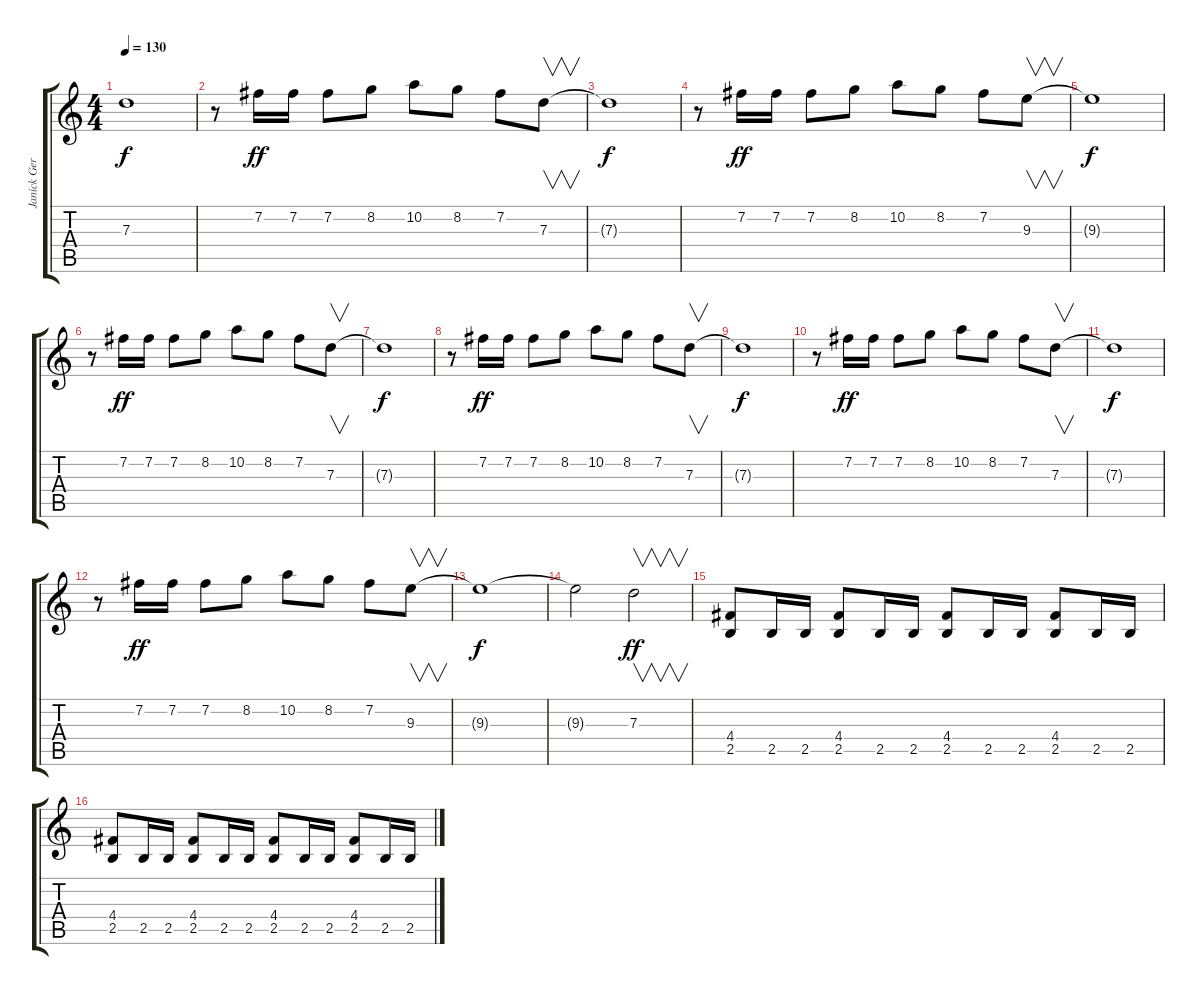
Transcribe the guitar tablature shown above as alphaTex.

\track ("Janick Gers" "Janick Ger") {instrument overdrivenguitar}
\staff {score tabs}
\tuning (E4 B3 G3 D3 A2 E2) {hide}
\ts (4 4)
\tempo 130
\clef g2
\ks c
7.3{t}.1{dy f} |
r.8 7.2.16{dy ff} 7.2.16 7.2.8 8.2.8 10.2.8 8.2.8 7.2.8 7.3.8{v} |
7.3{t}.1{dy f} |
r.8 7.2.16{dy ff} 7.2.16 7.2.8 8.2.8 10.2.8 8.2.8 7.2.8 9.3.8{v} |
9.3{t}.1{dy f} |
r.8 7.2.16{dy ff} 7.2.16 7.2.8 8.2.8 10.2.8 8.2.8 7.2.8 7.3.8{v} |
7.3{t}.1{dy f} |
r.8 7.2.16{dy ff} 7.2.16 7.2.8 8.2.8 10.2.8 8.2.8 7.2.8 7.3.8{v} |
7.3{t}.1{dy f} |
r.8 7.2.16{dy ff} 7.2.16 7.2.8 8.2.8 10.2.8 8.2.8 7.2.8 7.3.8{v} |
7.3{t}.1{dy f} |
r.8 7.2.16{dy ff} 7.2.16 7.2.8 8.2.8 10.2.8 8.2.8 7.2.8 9.3.8{v} |
9.3{t}.1{dy f} |
9.3{t}.2 7.3.2{v dy ff} |
(4.4 2.5).8 2.5.16 2.5.16 (4.4 2.5).8 2.5.16 2.5.16 (4.4 2.5).8 2.5.16 2.5.16 (4.4 2.5).8 2.5.16 2.5.16 |
(4.4 2.5).8 2.5.16 2.5.16 (4.4 2.5).8 2.5.16 2.5.16 (4.4 2.5).8 2.5.16 2.5.16 (4.4 2.5).8 2.5.16 2.5.16
